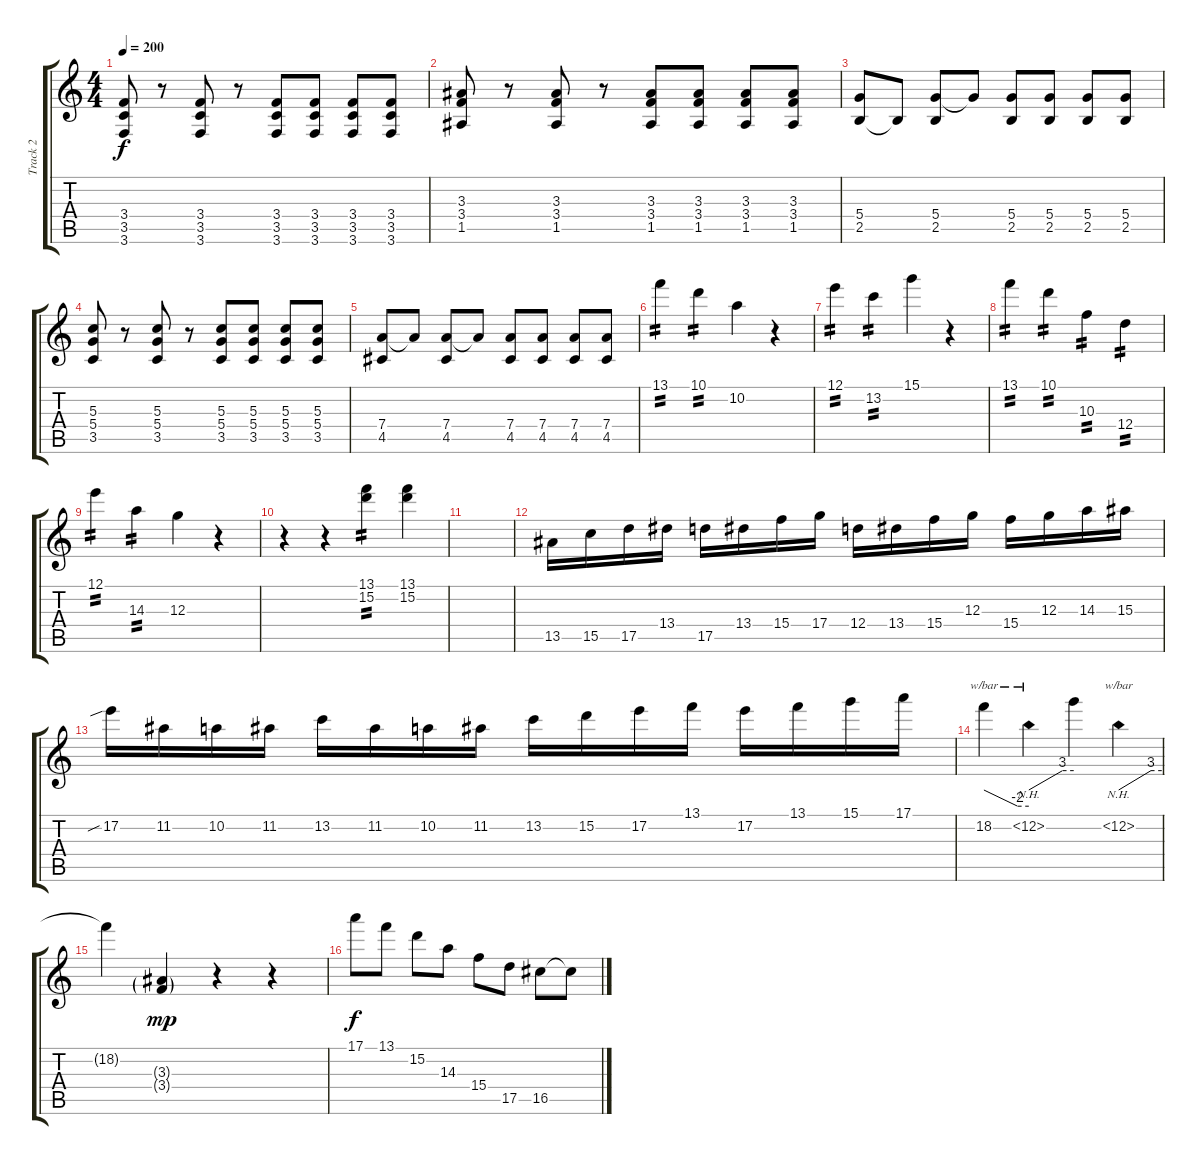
\track ("Track 2" "Track 2") {instrument distortionguitar}
\staff {score tabs}
\tuning (E4 B3 G3 D3 A2 D2) {hide}
\ts (4 4)
\tempo 200
\clef g2
\ks c
(3.4 3.5 3.6).8{dy f} r.8 (3.4 3.5 3.6).8 r.8 (3.4 3.5 3.6).8 (3.4 3.5 3.6).8 (3.4 3.5 3.6).8 (3.4 3.5 3.6).8 |
(3.3 3.4 1.5).8 r.8 (3.3 3.4 1.5).8 r.8 (3.3 3.4 1.5).8 (3.3 3.4 1.5).8 (3.3 3.4 1.5).8 (3.3 3.4 1.5).8 |
(5.4 2.5).8 2.5{t}.8 (5.4 2.5).8 5.4{t}.8 (5.4 2.5).8 (5.4 2.5).8 (5.4 2.5).8 (5.4 2.5).8 |
(5.3 5.4 3.5).8 r.8 (5.3 5.4 3.5).8 r.8 (5.3 5.4 3.5).8 (5.3 5.4 3.5).8 (5.3 5.4 3.5).8 (5.3 5.4 3.5).8 |
(7.4 4.5).8 7.4{t}.8 (7.4 4.5).8 7.4{t}.8 (7.4 4.5).8 (7.4 4.5).8 (7.4 4.5).8 (7.4 4.5).8 |
13.1.4{tp 2} 10.1.4{tp 2} 10.2.4 r.4 |
12.1.4{tp 2} 13.2.4{tp 2} 15.1.4 r.4 |
13.1.4{tp 2} 10.1.4{tp 2} 10.3.4{tp 2} 12.4.4{tp 2} |
12.1.4{tp 2} 14.3.4{tp 2} 12.3.4 r.4 |
r.4 r.4 (13.1 15.2).4{tp 2} (13.1 15.2).4 |
|
13.5.16 15.5.16 17.5.16 13.4.16 17.5.16 13.4.16 15.4.16 17.4.16 12.4.16 13.4.16 15.4.16 12.3.16 15.4.16 12.3.16 14.3.16 15.3.16 |
17.2{sib}.16 11.2.16 10.2.16 11.2.16 13.2.16 11.2.16 10.2.16 11.2.16 13.2.16 15.2.16 17.2.16 13.1.16 17.2.16 13.1.16 15.1.16 17.1.16 |
18.2.4{tbe (custom default 0 0 45 -8 60 -8)} 20.2{nh}.4{tbe (custom default 0 0 45 12 60 12)} 20.2{t}.4 18.2{nh}.4{tbe (custom default 0 0 45 12 60 12)} |
18.2{t}.4 (3.3{g} 3.4{g}).4{dy mp} r.4 r.4 |
17.1.8{dy f} 13.1.8 15.2.8 14.3.8 15.4.8 17.5.8 16.5.8 16.5{t}.8
